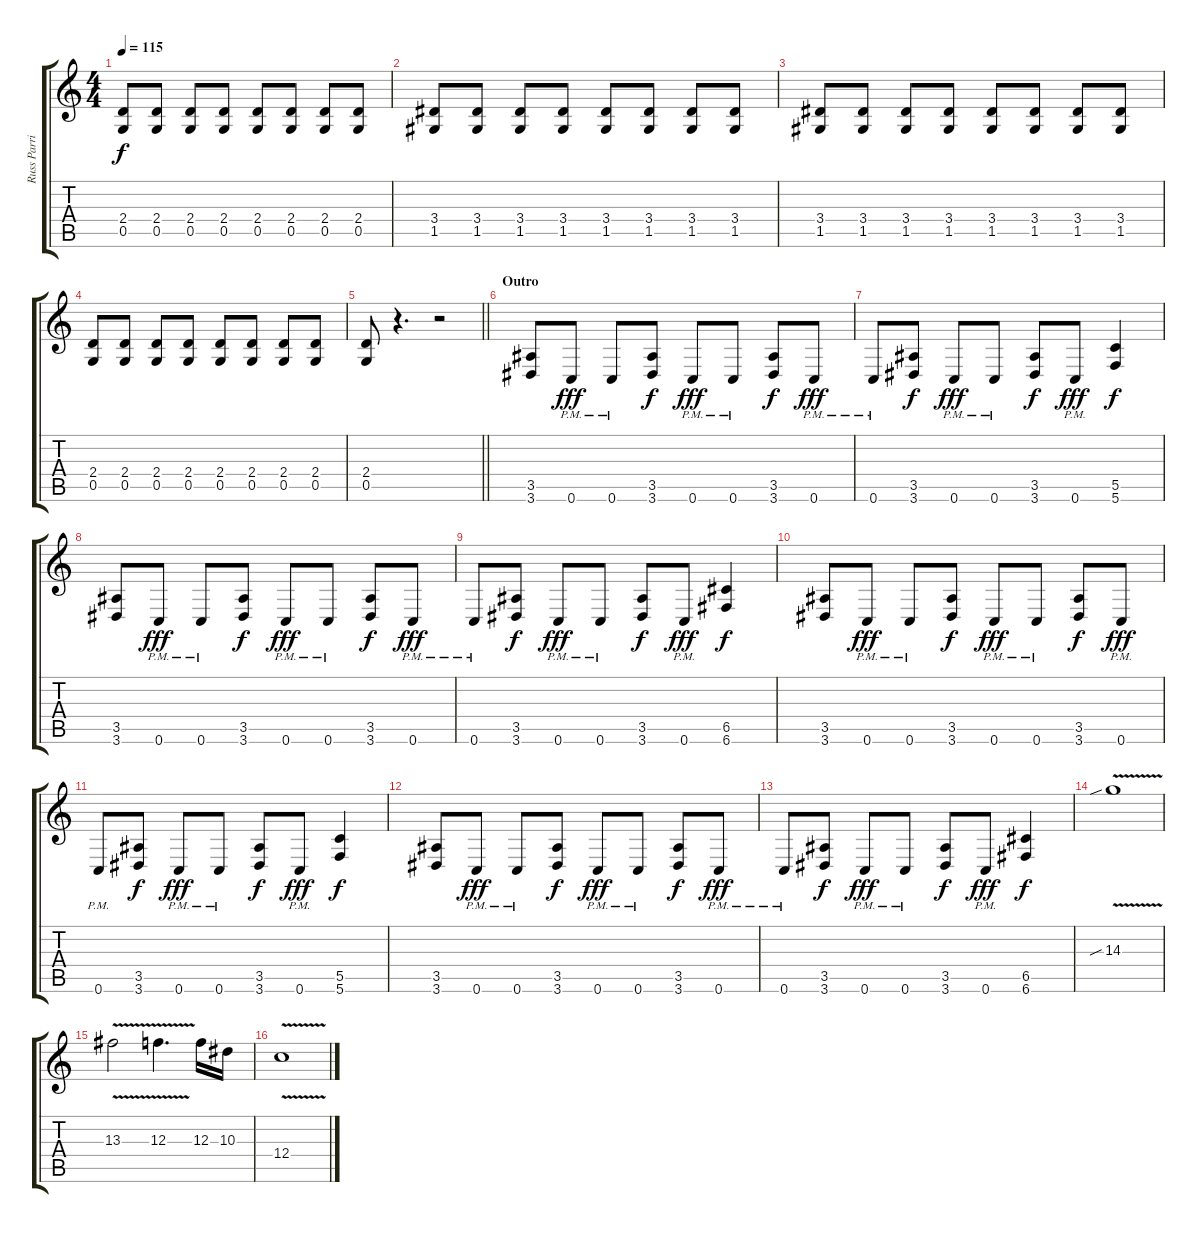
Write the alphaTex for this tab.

\track ("Russ Parrish" "Russ Parri") {instrument distortionguitar}
\staff {score tabs}
\tuning (D4 A3 F3 C3 G2 C2) {hide}
\ts (4 4)
\tempo 115
\clef g2
\ks c
(2.4 0.5).8{dy f} (2.4 0.5).8 (2.4 0.5).8 (2.4 0.5).8 (2.4 0.5).8 (2.4 0.5).8 (2.4 0.5).8 (2.4 0.5).8 |
(3.4 1.5).8 (3.4 1.5).8 (3.4 1.5).8 (3.4 1.5).8 (3.4 1.5).8 (3.4 1.5).8 (3.4 1.5).8 (3.4 1.5).8 |
(3.4 1.5).8 (3.4 1.5).8 (3.4 1.5).8 (3.4 1.5).8 (3.4 1.5).8 (3.4 1.5).8 (3.4 1.5).8 (3.4 1.5).8 |
(2.4 0.5).8 (2.4 0.5).8 (2.4 0.5).8 (2.4 0.5).8 (2.4 0.5).8 (2.4 0.5).8 (2.4 0.5).8 (2.4 0.5).8 |
\barLineRight lightlight
(2.4 0.5).8 r.4{d} r.2 |
\section ("" "Outro")
(3.5 3.6).8 0.6{pm}.8{dy fff} 0.6{pm}.8 (3.5 3.6).8{dy f} 0.6{pm}.8{dy fff} 0.6{pm}.8 (3.5 3.6).8{dy f} 0.6{pm}.8{dy fff} |
0.6{pm}.8 (3.5 3.6).8{dy f} 0.6{pm}.8{dy fff} 0.6{pm}.8 (3.5 3.6).8{dy f} 0.6{pm}.8{dy fff} (5.5 5.6).4{dy f} |
(3.5 3.6).8 0.6{pm}.8{dy fff} 0.6{pm}.8 (3.5 3.6).8{dy f} 0.6{pm}.8{dy fff} 0.6{pm}.8 (3.5 3.6).8{dy f} 0.6{pm}.8{dy fff} |
0.6{pm}.8 (3.5 3.6).8{dy f} 0.6{pm}.8{dy fff} 0.6{pm}.8 (3.5 3.6).8{dy f} 0.6{pm}.8{dy fff} (6.5 6.6).4{dy f} |
(3.5 3.6).8 0.6{pm}.8{dy fff} 0.6{pm}.8 (3.5 3.6).8{dy f} 0.6{pm}.8{dy fff} 0.6{pm}.8 (3.5 3.6).8{dy f} 0.6{pm}.8{dy fff} |
0.6{pm}.8 (3.5 3.6).8{dy f} 0.6{pm}.8{dy fff} 0.6{pm}.8 (3.5 3.6).8{dy f} 0.6{pm}.8{dy fff} (5.5 5.6).4{dy f} |
(3.5 3.6).8 0.6{pm}.8{dy fff} 0.6{pm}.8 (3.5 3.6).8{dy f} 0.6{pm}.8{dy fff} 0.6{pm}.8 (3.5 3.6).8{dy f} 0.6{pm}.8{dy fff} |
0.6{pm}.8 (3.5 3.6).8{dy f} 0.6{pm}.8{dy fff} 0.6{pm}.8 (3.5 3.6).8{dy f} 0.6{pm}.8{dy fff} (6.5 6.6).4{dy f} |
14.3{v sib}.1 |
13.3{v}.2 12.3{v}.4{d} 12.3.16 10.3.16 |
12.4{v}.1
